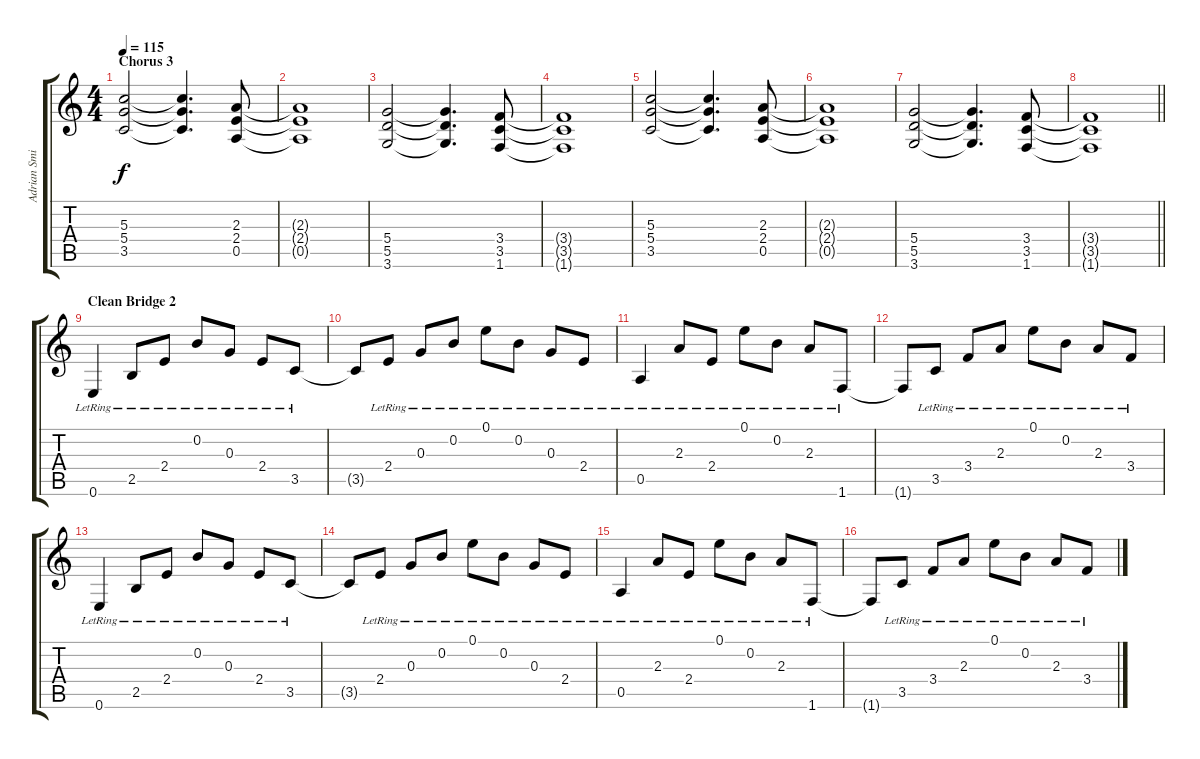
\track ("Adrian Smith" "Adrian Smi") {instrument distortionguitar}
\staff {score tabs}
\tuning (E4 B3 G3 D3 A2 E2) {hide}
\ts (4 4)
\section ("" "Chorus 3")
\tempo 115
\clef g2
\ks c
(5.3 5.4 3.5).2{dy f} (5.3{t} 5.4{t} 3.5{t}).4{d} (2.3 2.4 0.5).8 |
(2.3{t} 2.4{t} 0.5{t}).1 |
(5.4 5.5 3.6).2 (5.4{t} 5.5{t} 3.6{t}).4{d} (3.4 3.5 1.6).8 |
(3.4{t} 3.5{t} 1.6{t}).1 |
(5.3 5.4 3.5).2 (5.3{t} 5.4{t} 3.5{t}).4{d} (2.3 2.4 0.5).8 |
(2.3{t} 2.4{t} 0.5{t}).1 |
(5.4 5.5 3.6).2 (5.4{t} 5.5{t} 3.6{t}).4{d} (3.4 3.5 1.6).8 |
\barLineRight lightlight
(3.4{t} 3.5{t} 1.6{t}).1 |
\section ("" "Clean Bridge 2")
0.6{lr}.4{instrument electricguitarclean} 2.5{lr}.8 2.4{lr}.8 0.2{lr}.8 0.3{lr}.8 2.4{lr}.8 3.5{lr}.8 |
3.5{t}.8 2.4{lr}.8 0.3{lr}.8 0.2{lr}.8 0.1{lr}.8 0.2{lr}.8 0.3{lr}.8 2.4{lr}.8 |
0.5{lr}.4 2.3{lr}.8 2.4{lr}.8 0.1{lr}.8 0.2{lr}.8 2.3{lr}.8 1.6{lr}.8 |
1.6{t}.8 3.5{lr}.8 3.4{lr}.8 2.3{lr}.8 0.1{lr}.8 0.2{lr}.8 2.3{lr}.8 3.4{lr}.8 |
0.6{lr}.4 2.5{lr}.8 2.4{lr}.8 0.2{lr}.8 0.3{lr}.8 2.4{lr}.8 3.5{lr}.8 |
3.5{t}.8 2.4{lr}.8 0.3{lr}.8 0.2{lr}.8 0.1{lr}.8 0.2{lr}.8 0.3{lr}.8 2.4{lr}.8 |
0.5{lr}.4 2.3{lr}.8 2.4{lr}.8 0.1{lr}.8 0.2{lr}.8 2.3{lr}.8 1.6{lr}.8 |
1.6{t}.8 3.5{lr}.8 3.4{lr}.8 2.3{lr}.8 0.1{lr}.8 0.2{lr}.8 2.3{lr}.8 3.4{lr}.8
